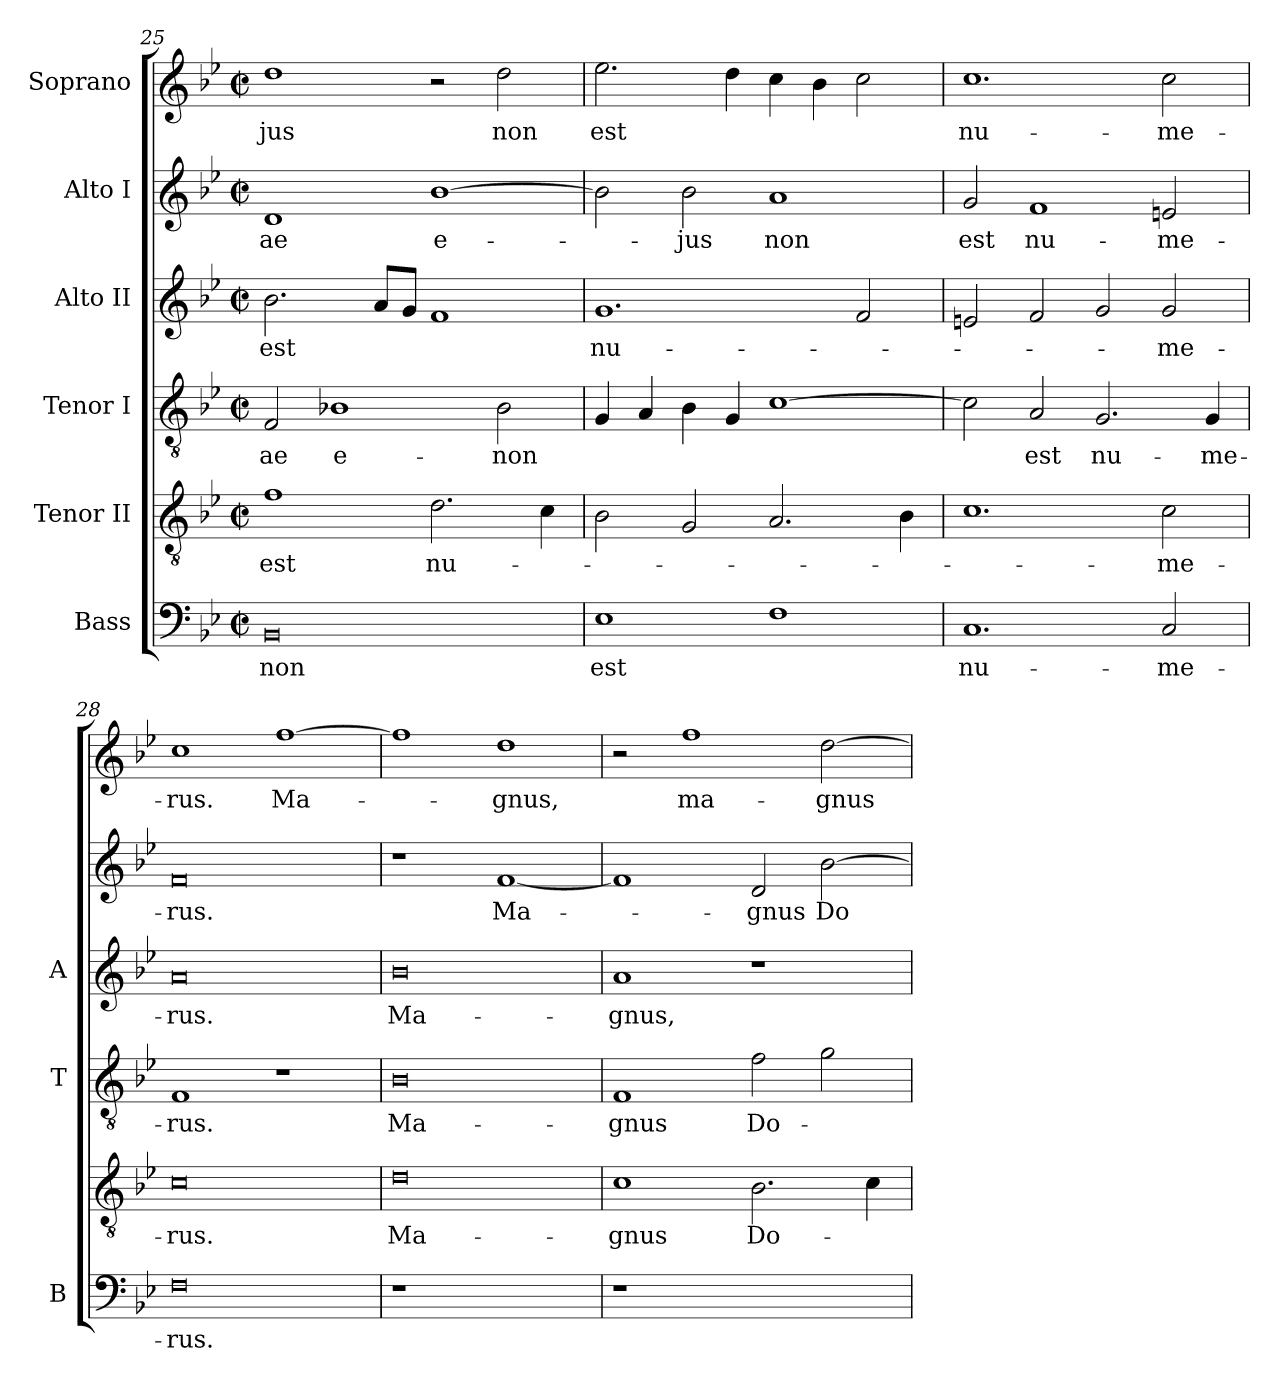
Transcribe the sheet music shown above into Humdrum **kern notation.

**kern	**text	**kern	**text	**kern	**text	**kern	**text	**kern	**text	**kern	**text
*part6	*part6	*part5	*part5	*part4	*part4	*part3	*part3	*part2	*part2	*part1	*part1
*staff6	*staff6	*staff5	*staff5	*staff4	*staff4	*staff3	*staff3	*staff2	*staff2	*staff1	*staff1
*I"Bass	*	*I"Tenor II	*	*I"Tenor I	*	*I"Alto II	*	*I"Alto I	*	*I"Soprano	*
*I'B	*	*	*	*I'T	*	*I'A	*	*	*	*	*
!!LO:PB:g=z
*clefF4	*	*clefGv2	*	*clefGv2	*	*clefG2	*	*clefG2	*	*clefG2	*
*k[b-e-]	*	*k[b-e-]	*	*k[b-e-]	*	*k[b-e-]	*	*k[b-e-]	*	*k[b-e-]	*
*B-:	*	*B-:	*	*B-:	*	*B-:	*	*B-:	*	*B-:	*
*M2/2	*	*M2/2	*	*M2/2	*	*M2/2	*	*M2/2	*	*M2/2	*
*met(c|)	*	*met(c|)	*	*met(c|)	*	*met(c|)	*	*met(c|)	*	*met(c|)	*
=25	=25	=25	=25	=25	=25	=25	=25	=25	=25	=25	=25
!	!LO:LY:b	!	!LO:LY:b	!	!LO:LY:b	!	!LO:LY:b	!	!LO:LY:b	!	!LO:LY:b
0BB-	non	1f	est	2F/	-ae	2.b-\	est	1d	-ae	1dd	-jus
!	!	!	!	!	!LO:LY:b	!	!	!	!	!	!
.	.	.	.	1B-X	e-	.	.	.	.	.	.
.	.	.	.	.	.	8a/L	.	.	.	.	.
.	.	.	.	.	.	8g/J	.	.	.	.	.
!	!	!	!LO:LY:b	!	!	!	!	!	!LO:LY:b	!	!
.	.	2.d\	nu-	.	.	1f	.	[>1b-	e-	2r	.
!	!	!	!	!	!LO:LY:b	!	!	!	!	!	!LO:LY:b
.	.	.	.	2B-\	non	.	.	.	.	2dd\	non
.	.	4c\	.	.	.	.	.	.	.	.	.
=26	=26	=26	=26	=26	=26	=26	=26	=26	=26	=26	=26
!	!LO:LY:b	!	!	!	!	!	!LO:LY:b	!	!	!	!LO:LY:b
1E-	est	2B-\	.	4G/	.	1.g	nu-	2b-\]	.	2.ee-\	est
.	.	.	.	4A/	.	.	.	.	.	.	.
!	!	!	!	!	!	!	!	!	!LO:LY:b	!	!
.	.	2G/	.	4B-\	.	.	.	2b-\	-jus	.	.
.	.	.	.	4G/	.	.	.	.	.	4dd\	.
!	!	!	!	!	!	!	!	!	!LO:LY:b	!	!
1F	.	2.A/	.	[>1c	.	.	.	1a	non	4cc\	.
.	.	.	.	.	.	.	.	.	.	4b-\	.
.	.	.	.	.	.	2f/	.	.	.	2cc\	.
.	.	4B-\	.	.	.	.	.	.	.	.	.
=27	=27	=27	=27	=27	=27	=27	=27	=27	=27	=27	=27
!	!LO:LY:b	!	!	!	!	!	!	!	!LO:LY:b	!	!LO:LY:b
1.C	nu-	1.c	.	2c\]	.	2en/	.	2g/	est	1.cc	nu-
!	!	!	!	!	!LO:LY:b	!	!	!	!LO:LY:b	!	!
.	.	.	.	2A/	est	2f/	.	1f	nu-	.	.
!	!	!	!	!	!LO:LY:b	!	!	!	!	!	!
.	.	.	.	2.G/	nu-	2g/	.	.	.	.	.
!	!LO:LY:b	!	!LO:LY:b	!	!	!	!LO:LY:b	!	!LO:LY:b	!	!LO:LY:b
2C/	-me-	2c\	-me-	.	.	2g/	-me-	2en/	-me-	2cc\	-me-
!	!	!	!	!	!LO:LY:b	!	!	!	!	!	!
.	.	.	.	4G/	-me-	.	.	.	.	.	.
=28	=28	=28	=28	=28	=28	=28	=28	=28	=28	=28	=28
!	!LO:LY:b	!	!LO:LY:b	!	!LO:LY:b	!	!LO:LY:b	!	!LO:LY:b	!	!LO:LY:b
0F	-rus.	0c	-rus.	1F	-rus.	0a	-rus.	0f	-rus.	1cc	-rus.
!	!	!	!	!	!	!	!	!	!	!	!LO:LY:b
.	.	.	.	1r	.	.	.	.	.	[>1ff	Ma-
!!LO:LB:g=z
=29	=29	=29	=29	=29	=29	=29	=29	=29	=29	=29	=29
!LO:N:vis=1	!	!	!LO:LY:b	!	!LO:LY:b	!	!LO:LY:b	!	!	!	!
1r	.	0d	Ma-	0B-	Ma-	0b-	Ma-	1r	.	1ff]	.
!	!	!	!	!	!	!	!	!	!LO:LY:b	!	!LO:LY:b
1ryy	.	.	.	.	.	.	.	[<1f	Ma-	1dd	-gnus,
=30	=30	=30	=30	=30	=30	=30	=30	=30	=30	=30	=30
!LO:N:vis=1	!	!	!LO:LY:b	!	!LO:LY:b	!	!LO:LY:b	!	!	!	!
1r	.	1c	-gnus	1F	-gnus	1a	-gnus,	1f]	.	2r	.
!	!	!	!	!	!	!	!	!	!	!	!LO:LY:b
.	.	.	.	.	.	.	.	.	.	1ff	ma-
!	!	!	!LO:LY:b	!	!LO:LY:b	!	!	!	!LO:LY:b	!	!
1ryy	.	2.B-\	Do-	2f\	Do-	1r	.	2d/	-gnus	.	.
!	!	!	!	!	!	!	!	!	!LO:LY:b	!	!LO:LY:b
.	.	.	.	2g\	.	.	.	[>2b-\	Do-	[>2dd\	-gnus
.	.	4c\	.	.	.	.	.	.	.	.	.
=	=	=	=	=	=	=	=	=	=	=	=
*-	*-	*-	*-	*-	*-	*-	*-	*-	*-	*-	*-
